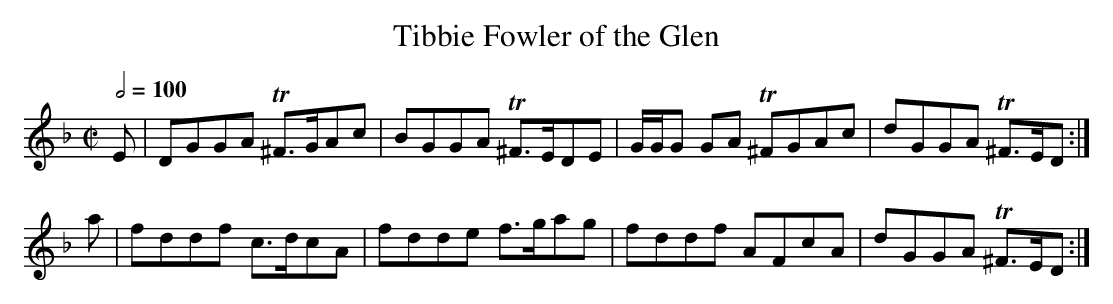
X:1
T:Tibbie Fowler of the Glen
M:C|
L:1/8
Q:1/2=100
K:Dmin
E|DGGA T^F>GAc|BGGA T^F>EDE|G/G/G GA T^FGAc|dGGA T^F>ED:|
a|fddf   c>dcA|fdde   f>gag|fddf       AFcA|dGGA T^F>ED:|
